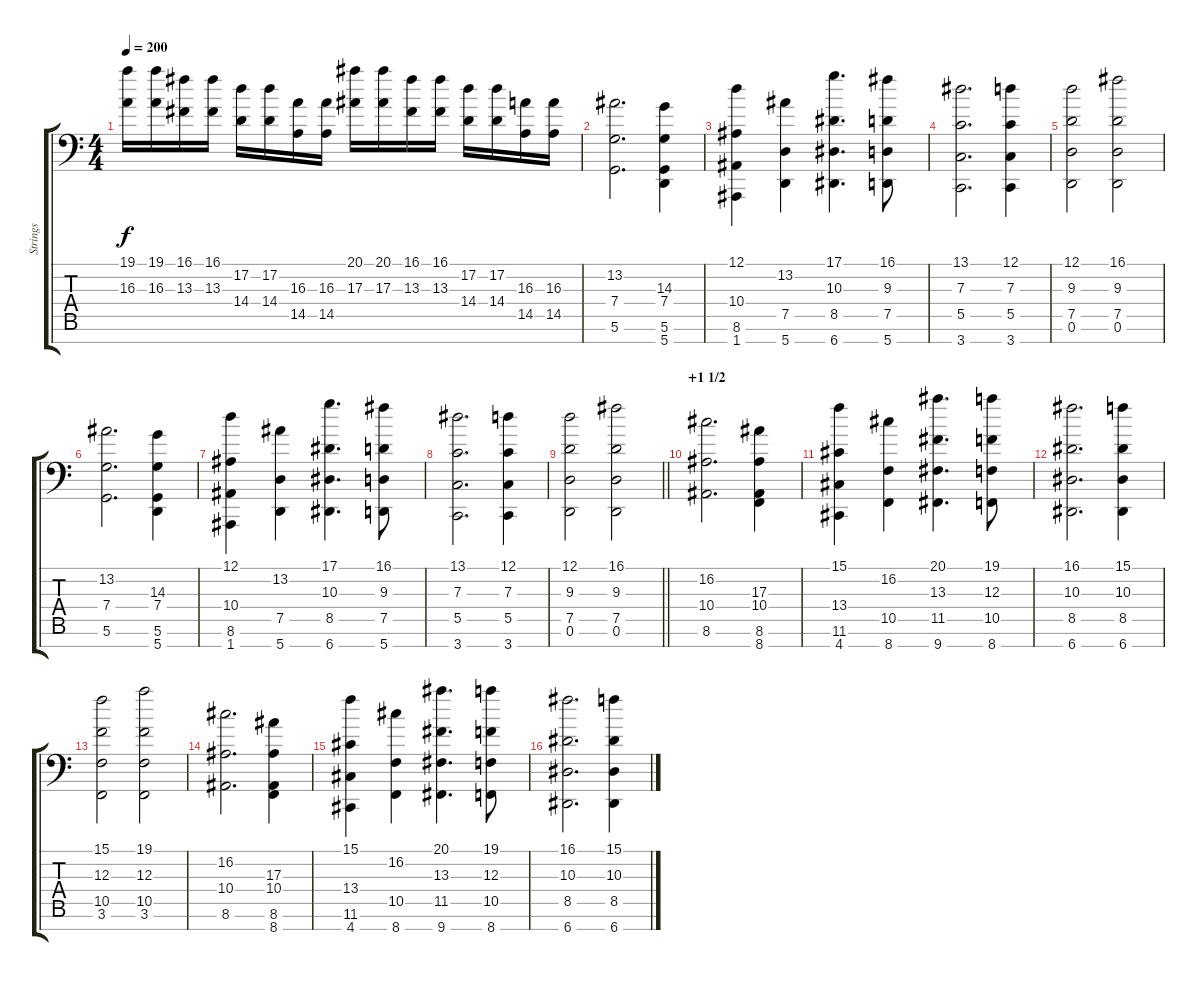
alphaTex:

\track ("Strings" "Strings") {instrument tremolostrings}
\staff {score tabs}
\tuning (D4 A3 F3 C3 G2 D2 A1) {hide}
\ts (4 4)
\tempo 200
\clef f4
\ks c
(19.1 16.3).16{dy f} (19.1 16.3).16 (16.1 13.3).16 (16.1 13.3).16 (17.2 14.4).16 (17.2 14.4).16 (16.3 14.5).16 (16.3 14.5).16 (20.1 17.3).16 (20.1 17.3).16 (16.1 13.3).16 (16.1 13.3).16 (17.2 14.4).16 (17.2 14.4).16 (16.3 14.5).16 (16.3 14.5).16 |
(13.2 7.4 5.6).2{d} (14.3 7.4 5.6 5.7).4 |
(12.1 10.4 8.6 1.7).4 (13.2 7.5 5.7).4 (17.1 10.3 8.5 6.7).4{d} (16.1 9.3 7.5 5.7).8 |
(13.1 7.3 5.5 3.7).2{d} (12.1 7.3 5.5 3.7).4 |
(12.1 9.3 7.5 0.6).2 (16.1 9.3 7.5 0.6).2 |
(13.2 7.4 5.6).2{d} (14.3 7.4 5.6 5.7).4 |
(12.1 10.4 8.6 1.7).4 (13.2 7.5 5.7).4 (17.1 10.3 8.5 6.7).4{d} (16.1 9.3 7.5 5.7).8 |
(13.1 7.3 5.5 3.7).2{d} (12.1 7.3 5.5 3.7).4 |
\barLineRight lightlight
(12.1 9.3 7.5 0.6).2 (16.1 9.3 7.5 0.6).2 |
\section ("" "+1 1/2")
(16.2 10.4 8.6).2{d} (17.3 10.4 8.6 8.7).4 |
(15.1 13.4 11.6 4.7).4 (16.2 10.5 8.7).4 (20.1 13.3 11.5 9.7).4{d} (19.1 12.3 10.5 8.7).8 |
(16.1 10.3 8.5 6.7).2{d} (15.1 10.3 8.5 6.7).4 |
(15.1 12.3 10.5 3.6).2 (19.1 12.3 10.5 3.6).2 |
(16.2 10.4 8.6).2{d} (17.3 10.4 8.6 8.7).4 |
(15.1 13.4 11.6 4.7).4 (16.2 10.5 8.7).4 (20.1 13.3 11.5 9.7).4{d} (19.1 12.3 10.5 8.7).8 |
(16.1 10.3 8.5 6.7).2{d} (15.1 10.3 8.5 6.7).4
